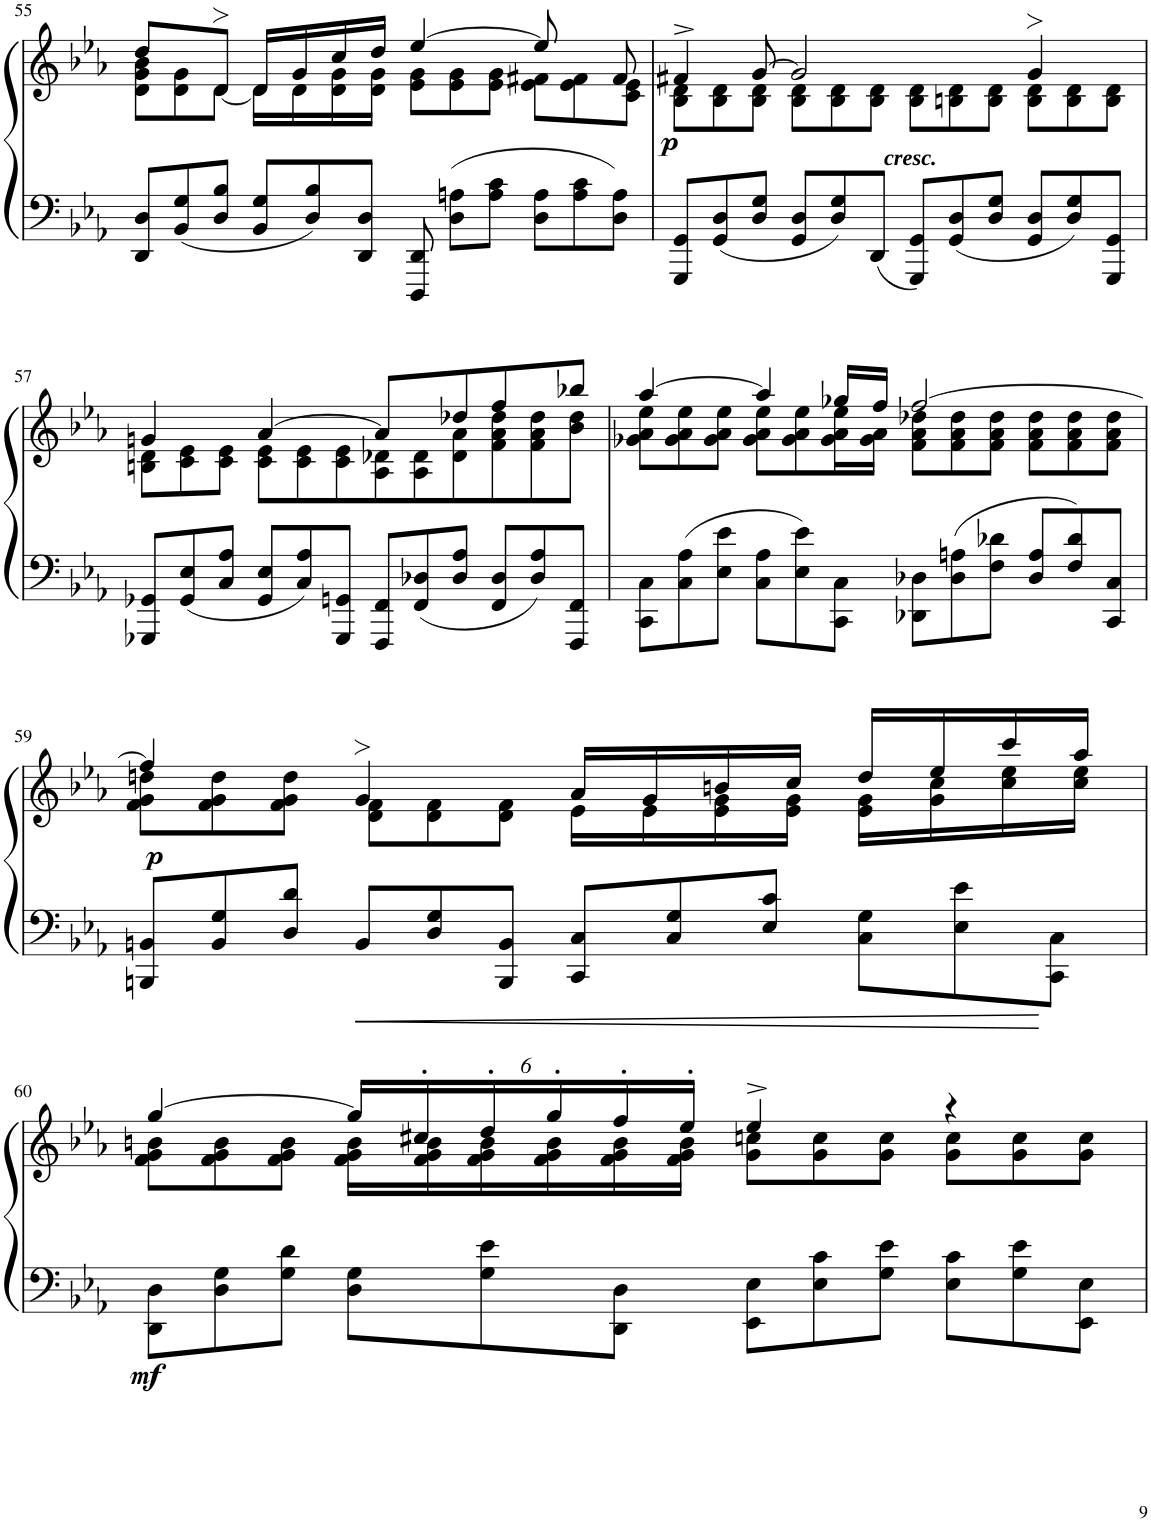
**kern	**kern	**dynam
*part1	*part1	*part1
*staff2	*staff1	*staff1/2
*I"Piano	*	*
*I'Pno	*	*
!!LO:PB:g=z
*clefF4	*clefG2	*
*k[b-e-a-]	*k[b-e-a-]	*
*M4/4	*M4/4	*
*met(c)	*met(c)	*
*Xtuplet	*Xtuplet	*
=55	=55	=55
*	*^	*
12DD/ 12D/L	12dd/L	12d\ 12g\ 12b-\L	.
12BB-/ 12G/	12ryy	12d\ 12g\	.
12D/ 12B-/J	12d>/J	[12d\J	.
12BB-/ 12G/L	16d/LL	16d\LL]	.
.	16g/	16d\	.
12D/ 12B-/	.	.	.
.	16cc/	16d\ 16g\	.
12DD/ 12D/J	.	.	.
.	16dd/JJ	16d\ 16g\JJ	.
12DDD/ 12DD/	[4ee-/	12e-\ 12g\L	.
12D\ 12An\L	.	12e-\ 12g\	.
12A\ 12c\J	.	12e-\ 12g\J	.
12D\ 12A\L	12ee-/]	12e-\ 12f#X\L	.
12A\ 12c\	12ryy	12e-\ 12f#\	.
12D\ 12A\J	12f#/	12c\ 12e-\J	.
=56	=56	=56	=56
!	!	!	!LO:DY:b
12GGG/ 12GG/L	6f#X^/	12B-\ 12d\L	p
12GG/ 12D/	.	12B-\ 12d\	.
12D/ 12G/J	[12g/	12B-\ 12d\J	.
12GG/ 12D/L	2g/]	12B-\ 12d\L	.
12D/ 12G/	.	12B-\ 12d\	.
12DD/J	.	12B-\ 12d\J	.
!	!	!	!LO:DY:b
12GGG/ 12GG/L	.	12B-\ 12d\L	other-dynamics
12GG/ 12D/	.	12Bn\ 12d\	.
12D/ 12G/J	.	12B\ 12d\J	.
12GG/ 12D/L	4g>/	12B\ 12d\L	.
12D/ 12G/	.	12B\ 12d\	.
12GGG/ 12GG/J	.	12B\ 12d\J	.
!!LO:LB:g=z	!!
=57	=57	=57	=57
12GGG-X/ 12GG-X/L	4gn/	12Bn\ 12d\L	.
12GG-/ 12E-/	.	12c\ 12e-\	.
12C/ 12A-/J	.	12c\ 12e-\J	.
12GG-/ 12E-/L	[4a-/	12c\ 12e-\L	.
12C/ 12A-/	.	12c\ 12e-\	.
12GGG-/ 12GGn/J	.	12c\ 12e-\	.
12FFF/ 12FF/L	12a-/L]	12A-\ 12d-X\	.
12FF/ 12D-X/	12ryy	12A-\ 12d-\	.
12D-/ 12A-/J	12dd-X/	12d-\ 12a-\	.
12FF/ 12D-/L	12ff/	12f\ 12a-\ 12dd-\	.
12D-/ 12A-/	12ryy	12f\ 12a-\ 12dd-\	.
12FFF/ 12FF/J	12bb-X/J	12b-\ 12dd-\J	.
=58	=58	=58	=58
12CC\ 12C\L	[4aa-/	12g-X\ 12a-\ 12ee-\L	.
12C\ 12A-\	.	12g-\ 12a-\ 12ee-\	.
12E-\ 12e-\J	.	12g-\ 12a-\ 12ee-\J	.
12C\ 12A-\L	6aa-/]	12g-\ 12a-\ 12ee-\L	.
12E-\ 12e-\	.	12g-\ 12a-\ 12ee-\	.
12CC\ 12C\J	24gg-X/LL	24g-\ 24a-\ 24ee-\L	.
.	24ff/JJ	24g-\ 24a-\JJ	.
12DD-X\ 12D-X\L	[2ff/	12f\ 12a-\ 12dd-X\L	.
12D-\ 12An\	.	12f\ 12a-\ 12dd-\	.
12F\ 12d-X\J	.	12f\ 12a-\ 12dd-\J	.
12D-/ 12A/L	.	12f\ 12a-\ 12dd-\L	.
12F/ 12d-/	.	12f\ 12a-\ 12dd-\	.
12CC/ 12C/J	.	12f\ 12a-\ 12dd-\J	.
!!LO:LB:g=z	!!
=59	=59	=59	=59
!	!	!	!LO:DY:b
12BBBn/ 12BBn/L	4ff/]	12f\ 12g\ 12ddn\L	p
12BB/ 12G/	.	12f\ 12g\ 12dd\	.
12D/ 12d/J	.	12f\ 12g\ 12dd\J	.
12BB/L	4g>/	12d\ 12f\L	.
12D/ 12G/	.	12d\ 12f\	.
12BBB/ 12BB/J	.	12d\ 12f\J	.
12CC/ 12C/L	16a-/LL	16e-\LL	.
.	16g/	16e-\	.
12C/ 12G/	.	.	.
.	16bn/	16e-\ 16g\	.
12E-/ 12c/J	.	.	.
.	16cc/JJ	16e-\ 16g\JJ	.
12C\ 12G\L	16dd/LL	16e-\ 16g\LL	.
.	16ee-/	16g\ 16cc\	.
12E-\ 12e-\	.	.	.
.	16ccc/	16cc\ 16ee-\	.
12CC\ 12C\J	.	.	.
.	16aa-/JJ	16cc\ 16ee-\JJ	.
!!LO:LB:g=z	!!
=60	=60	=60	=60
!	!	!	!LO:DY:b=2
12DD\ 12D\L	[4gg/	12f\ 12g\ 12bn\L	mf
12D\ 12G\	.	12f\ 12g\ 12b\	.
12G\ 12d\J	.	12f\ 12g\ 12b\J	.
*	*tuplet	*	*
*	*Xbrackettup	*Xtuplet	*
12D\ 12G\L	24gg/LL]	24f\ 24g\ 24b\LL	.
.	24cc#X'/	24f\ 24g\ 24b\	.
12G\ 12e-\	24dd'/	24f\ 24g\ 24b\	.
.	24gg'/	24f\ 24g\ 24b\	.
12DD\ 12D\J	24ff'/	24f\ 24g\ 24b\	.
.	24ee-'/JJ	24f\ 24g\ 24b\JJ	.
12EE-\ 12E-\L	4ee-^/	12g\ 12ccn\L	.
12E-\ 12c\	.	12g\ 12cc\	.
12G\ 12e-\J	.	12g\ 12cc\J	.
12E-\ 12c\L	4r	12g\ 12cc\L	.
12G\ 12e-\	.	12g\ 12cc\	.
12EE-\ 12E-\J	.	12g\ 12cc\J	.
*	*v	*v	*
=	=	=
*-	*-	*-
